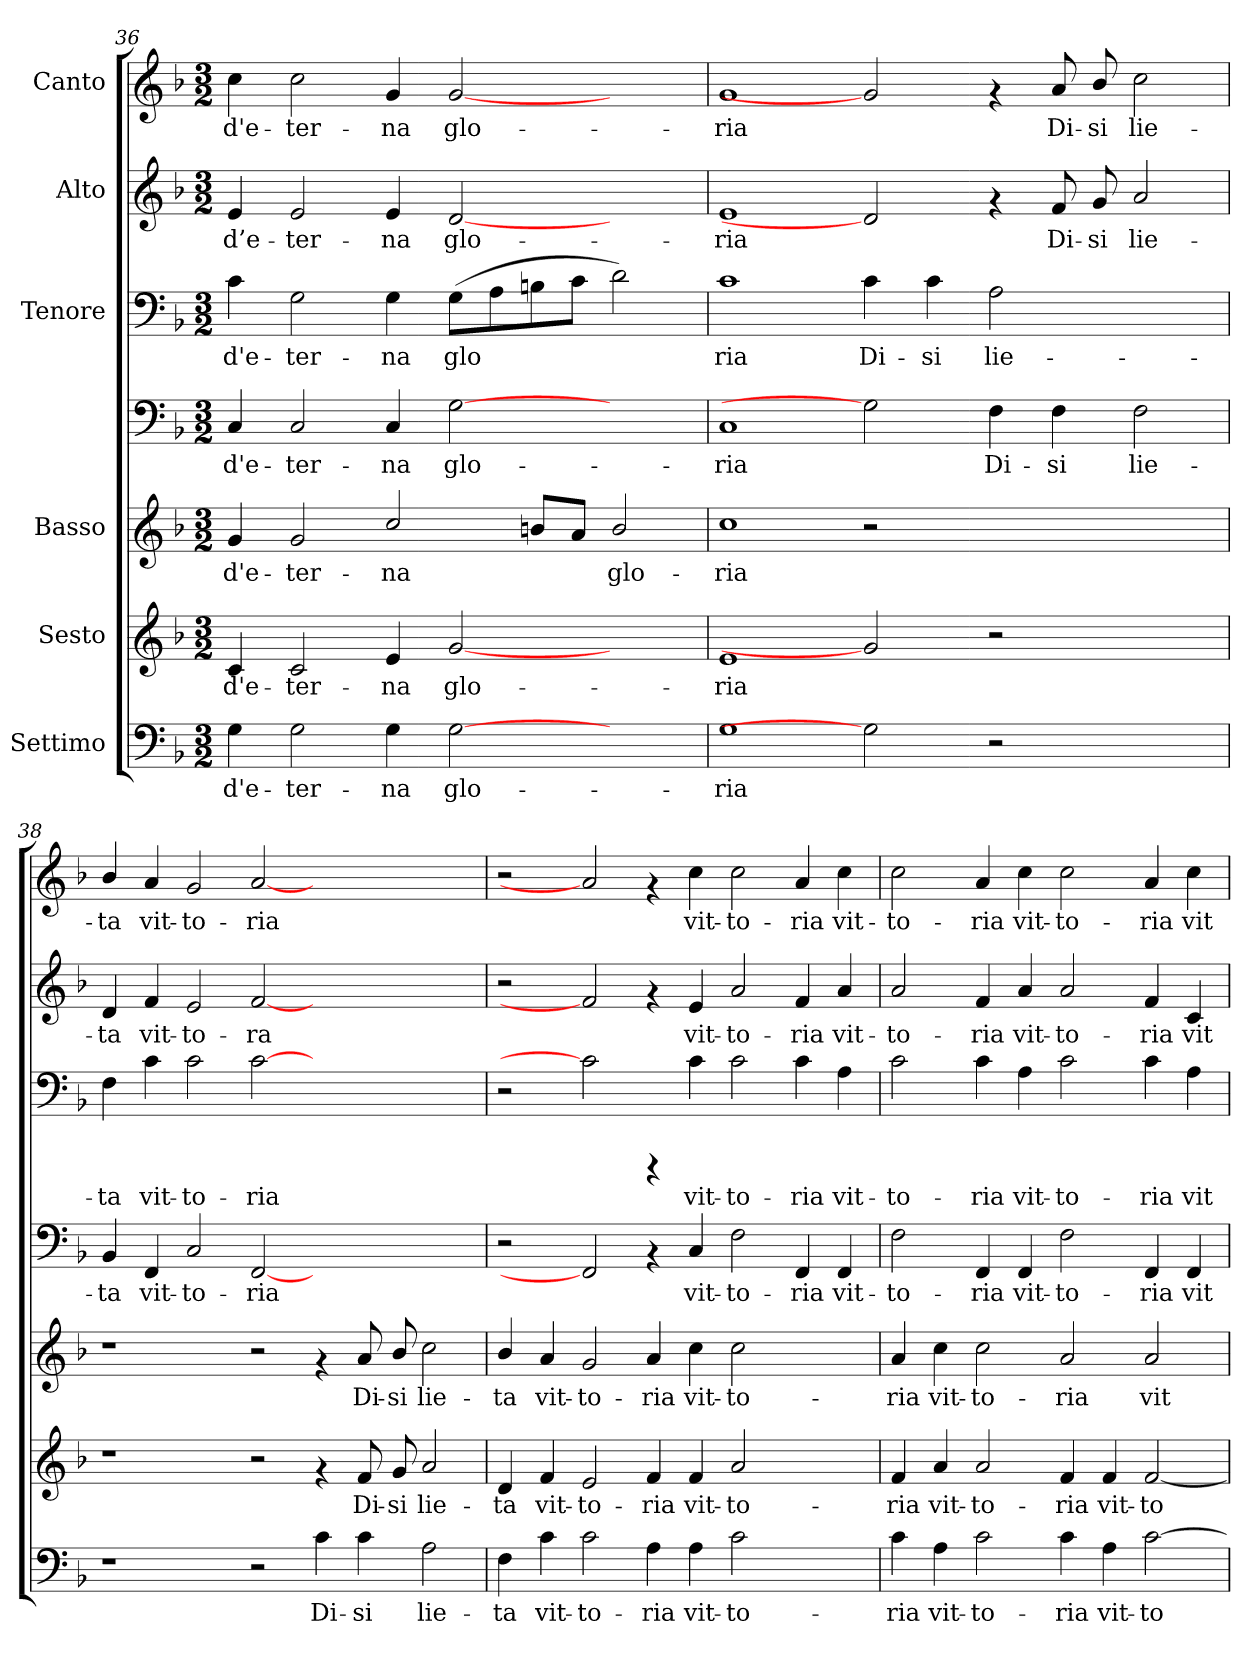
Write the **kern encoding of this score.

**kern	**text	**kern	**text	**kern	**text	**kern	**text	**kern	**text	**kern	**text	**kern	**text
*part6	*part6	*part5	*part5	*part4	*part4	*part4	*part4	*part3	*part3	*part2	*part2	*part1	*part1
*staff7	*staff7	*staff6	*staff6	*staff5	*staff5	*staff4	*staff4	*staff3	*staff3	*staff2	*staff2	*staff1	*staff1
*I"Settimo	*	*I"Sesto	*	*I"Basso	*	*	*	*I"Tenore	*	*I"Alto	*	*I"Canto	*
!!LO:PB:g=z
*clefF4	*	*clefG2	*	*clefG2	*	*clefF4	*	*clefF4	*	*clefG2	*	*clefG2	*
*k[b-]	*	*k[b-]	*	*k[b-]	*	*k[b-]	*	*k[b-]	*	*k[b-]	*	*k[b-]	*
*F:	*	*F:	*	*F:	*	*F:	*	*F:	*	*F:	*	*F:	*
*M3/2	*	*M3/2	*	*M3/2	*	*M3/2	*	*M3/2	*	*M3/2	*	*M3/2	*
=36	=36	=36	=36	=36	=36	=36	=36	=36	=36	=36	=36	=36	=36
!	!LO:LY:b:cj	!	!LO:LY:b:cj	!	!LO:LY:b:cj	!	!LO:LY:b:cj	!	!LO:LY:b:cj	!	!LO:LY:b:cj	!	!LO:LY:b:cj
4G\	d'e-	4c/	d'e-	4g/	-d'e-	4C/	d'e-	4c\	d'e-	4e/	d’e-	4cc\	d'e-
!	!LO:LY:b:cj	!	!LO:LY:b:cj	!	!LO:LY:b:cj	!	!LO:LY:b:cj	!	!LO:LY:b:cj	!	!LO:LY:b:cj	!	!LO:LY:b:cj
2G\	-ter-	2c/	-ter-	2g/	-ter-	2C/	-ter-	2G\	-ter-	2e/	-ter-	2cc\	-ter-
!	!LO:LY:b:cj	!	!LO:LY:b:cj	!	!LO:LY:b:cj	!	!LO:LY:b:cj	!	!LO:LY:b:cj	!	!LO:LY:b:cj	!	!LO:LY:b:cj
4G\	-na	4e/	-na	2cc/	-na	4C/	-na	4G\	-na	4e/	-na	4g/	-na
!	!LO:LY:b:cj	!	!LO:LY:b:cj	!	!	!	!LO:LY:b:cj	!	!LO:LY:b:cj	!	!LO:LY:b:cj	!	!LO:LY:b:cj
[2G	glo-	[2g	glo-	.	.	[2G	glo-	(>8G\L	glo-	[2d	glo-	[2g	glo-
!	!	!	!	!	!	!	!	!	!LO:LY:b:cj	!	!	!	!
.	.	.	.	.	.	.	.	8A\	--	.	.	.	.
!	!	!	!	!	!LO:LY:b:cj	!	!	!	!LO:LY:b:cj	!	!	!	!
.	.	.	.	8bn/L	.	.	.	8Bn\	--	.	.	.	.
!	!	!	!	!	!LO:LY:b:cj	!	!	!	!LO:LY:b:cj	!	!	!	!
.	.	.	.	8a/J	.	.	.	8c\J	--	.	.	.	.
!	!	!	!	!	!LO:LY:b:cj	!	!	!	!LO:LY:b:cj	!	!	!	!
2ryy	.	2ryy	.	2b/	glo-	2ryy	.	2d\)	--	2ryy	.	2ryy	.
=37	=37	=37	=37	=37	=37	=37	=37	=37	=37	=37	=37	=37	=37
!	!LO:LY:b:cj	!	!LO:LY:b:cj	!	!LO:LY:b:cj	!	!LO:LY:b:cj	!	!LO:LY:b:cj	!	!LO:LY:b:cj	!	!LO:LY:b:cj
1G	-ria	1e	-ria	1cc	-ria	1C	-ria	1c	-ria	1e	-ria	1g	-ria
!	!	!	!	!	!	!	!	!	!LO:LY:b:cj	!	!	!	!
2G]	.	2g]	.	2r	.	2G]	.	4c\	Di-	2d]	.	2g]	.
!	!	!	!	!	!	!	!	!	!LO:LY:b:cj	!	!	!	!
.	.	.	.	.	.	.	.	4c\	-si	.	.	.	.
!	!	!	!	!	!	!	!LO:LY:b:cj	!	!LO:LY:b:cj	!	!	!	!
2r	.	2r	.	1ryy	.	4F\	Di-	2A\	lie-	4rf	.	4rf	.
!	!	!	!	!	!	!	!LO:LY:b:cj	!	!	!	!LO:LY:b:cj	!	!LO:LY:b:cj
.	.	.	.	.	.	4F\	-si	.	.	8f/	Di-	8a/	Di-
!	!	!	!	!	!	!	!	!	!	!	!LO:LY:b:cj	!	!LO:LY:b:cj
.	.	.	.	.	.	.	.	.	.	8g/	-si	8b-/	-si
!	!	!	!	!	!	!	!LO:LY:b:cj	!	!	!	!LO:LY:b:cj	!	!LO:LY:b:cj
2ryy	.	2ryy	.	.	.	2F\	lie-	2ryy	.	2a/	lie-	2cc\	lie-
=38	=38	=38	=38	=38	=38	=38	=38	=38	=38	=38	=38	=38	=38
!	!	!	!	!	!	!	!LO:LY:b:cj	!	!LO:LY:b:cj	!	!LO:LY:b:cj	!	!LO:LY:b:cj
1r	.	1r	.	1r	.	4BB-/	ta	4F\	-ta	4d/	-ta	4b-/	-ta
!	!	!	!	!	!	!	!LO:LY:b:cj	!	!LO:LY:b:cj	!	!LO:LY:b:cj	!	!LO:LY:b:cj
.	.	.	.	.	.	4FF/	vit-	4c\	vit-	4f/	vit-	4a/	vit-
!	!	!	!	!	!	!	!LO:LY:b:cj	!	!LO:LY:b:cj	!	!LO:LY:b:cj	!	!LO:LY:b:cj
.	.	.	.	.	.	2C/	-to-	2c\	-to-	2e/	-to-	2g/	-to-
!	!	!	!	!	!	!	!LO:LY:b:cj	!	!LO:LY:b:cj	!	!LO:LY:b:cj	!	!LO:LY:b:cj
2r	.	2r	.	2r	.	[2FF	-ria	[2c	-ria	[2f	-ra	[2a	-ria
!	!LO:LY:b:cj	!	!	!	!	!	!	!	!	!	!	!	!
4c\	Di-	4rf	.	4rf	.	1ryy	.	1ryy	.	1ryy	.	1ryy	.
!	!LO:LY:b:cj	!	!LO:LY:b:cj	!	!LO:LY:b:cj	!	!	!	!	!	!	!	!
4c\	-si	8f/	Di-	8a/	Di-	.	.	.	.	.	.	.	.
!	!	!	!LO:LY:b:cj	!	!LO:LY:b:cj	!	!	!	!	!	!	!	!
.	.	8g/	-si	8b-/	-si	.	.	.	.	.	.	.	.
!	!LO:LY:b:cj	!	!LO:LY:b:cj	!	!LO:LY:b:cj	!	!	!	!	!	!	!	!
2A\	lie-	2a/	lie-	2cc\	lie-	.	.	.	.	.	.	.	.
!!LO:LB:g=z
=39	=39	=39	=39	=39	=39	=39	=39	=39	=39	=39	=39	=39	=39
!	!LO:LY:b:cj	!	!LO:LY:b:cj	!	!LO:LY:b:cj	!	!	!	!	!	!	!	!
4F\	-ta	4d/	-ta	4b-/	-ta	2r	.	2r	.	2r	.	2r	.
!	!LO:LY:b:cj	!	!LO:LY:b:cj	!	!LO:LY:b:cj	!	!	!	!	!	!	!	!
4c\	vit-	4f/	vit-	4a/	vit-	.	.	.	.	.	.	.	.
!	!LO:LY:b:cj	!	!LO:LY:b:cj	!	!LO:LY:b:cj	!	!	!	!	!	!	!	!
2c\	-to-	2e/	-to-	2g/	-to-	2FF]	.	2c]	.	2f]	.	2a]	.
!	!LO:LY:b:cj	!	!LO:LY:b:cj	!	!LO:LY:b:cj	!	!	!	!	!	!	!	!
4A\	-ria	4f/	-ria	4a/	-ria	4rAA	.	4rCCC	.	4rf	.	4rf	.
!	!LO:LY:b:cj	!	!LO:LY:b:cj	!	!LO:LY:b:cj	!	!LO:LY:b:cj	!	!LO:LY:b:cj	!	!LO:LY:b:cj	!	!LO:LY:b:cj
4A\	vit-	4f/	vit-	4cc\	vit-	4C/	-vit-	4c\	vit-	4e/	vit-	4cc\	vit-
!	!LO:LY:b:cj	!	!LO:LY:b:cj	!	!LO:LY:b:cj	!	!LO:LY:b:cj	!	!LO:LY:b:cj	!	!LO:LY:b:cj	!	!LO:LY:b:cj
2c\	-to-	2a/	-to-	2cc\	-to-	2F\	-to-	2c\	-to-	2a/	-to-	2cc\	-to-
!	!	!	!	!	!	!	!LO:LY:b:cj	!	!LO:LY:b:cj	!	!LO:LY:b:cj	!	!LO:LY:b:cj
2ryy	.	2ryy	.	2ryy	.	4FF/	-ria	4c\	-ria	4f/	-ria	4a/	-ria
!	!	!	!	!	!	!	!LO:LY:b:cj	!	!LO:LY:b:cj	!	!LO:LY:b:cj	!	!LO:LY:b:cj
.	.	.	.	.	.	4FF/	vit-	4A\	vit-	4a/	vit-	4cc\	vit-
=40	=40	=40	=40	=40	=40	=40	=40	=40	=40	=40	=40	=40	=40
!	!LO:LY:b:cj	!	!LO:LY:b:cj	!	!LO:LY:b:cj	!	!LO:LY:b:cj	!	!LO:LY:b:cj	!	!LO:LY:b:cj	!	!LO:LY:b:cj
4c\	-ria	4f/	-ria	4a/	-ria	2F\	-to-	2c\	-to-	2a/	-to-	2cc\	-to-
!	!LO:LY:b:cj	!	!LO:LY:b:cj	!	!LO:LY:b:cj	!	!	!	!	!	!	!	!
4A\	vit-	4a/	vit-	4cc\	vit-	.	.	.	.	.	.	.	.
!	!LO:LY:b:cj	!	!LO:LY:b:cj	!	!LO:LY:b:cj	!	!LO:LY:b:cj	!	!LO:LY:b:cj	!	!LO:LY:b:cj	!	!LO:LY:b:cj
2c\	-to-	2a/	-to-	2cc\	-to-	4FF/	-ria	4c\	-ria	4f/	-ria	4a/	-ria
!	!	!	!	!	!	!	!LO:LY:b:cj	!	!LO:LY:b:cj	!	!LO:LY:b:cj	!	!LO:LY:b:cj
.	.	.	.	.	.	4FF/	vit-	4A\	vit-	4a/	vit-	4cc\	vit-
!	!LO:LY:b:cj	!	!LO:LY:b:cj	!	!LO:LY:b:cj	!	!LO:LY:b:cj	!	!LO:LY:b:cj	!	!LO:LY:b:cj	!	!LO:LY:b:cj
4c\	-ria	4f/	-ria	2a/	-ria	2F\	-to-	2c\	-to-	2a/	-to-	2cc\	-to-
!	!LO:LY:b:cj	!	!LO:LY:b:cj	!	!	!	!	!	!	!	!	!	!
4A\	vit-	4f/	vit-	.	.	.	.	.	.	.	.	.	.
!	!LO:LY:b:cj	!	!LO:LY:b:cj	!	!LO:LY:b:cj	!	!LO:LY:b:cj	!	!LO:LY:b:cj	!	!LO:LY:b:cj	!	!LO:LY:b:cj
[>2c\	-to-	[<2f/	-to-	2a/	vit-	4FF/	-ria	4c\	-ria	4f/	-ria	4a/	-ria
!	!	!	!	!	!	!	!LO:LY:b:cj	!	!LO:LY:b:cj	!	!LO:LY:b:cj	!	!LO:LY:b:cj
.	.	.	.	.	.	4FF/	vit-	4A\	vit-	4c/	vit-	4cc\	vit-
=	=	=	=	=	=	=	=	=	=	=	=	=	=
*-	*-	*-	*-	*-	*-	*-	*-	*-	*-	*-	*-	*-	*-
